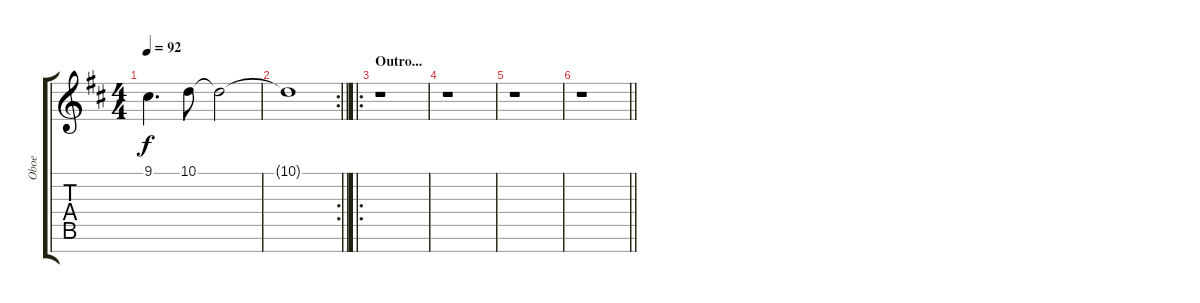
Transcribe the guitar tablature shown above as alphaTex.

\track ("Oboe" "Oboe") {instrument oboe}
\staff {score tabs}
\tuning (E4 B3 G3 D3 A2 E2 B1) {hide}
\ts (4 4)
\tempo 92
\clef g2
\ks d
9.1.4{d dy f} 10.1.8 10.1{t}.2 |
\rc 2
\barLineRight lightlight
10.1{t}.1{volume 0} |
\ro
\section ("" "Outro...")
r.1{volume 0} |
r.1 |
r.1 |
\barLineRight lightlight
r.1
